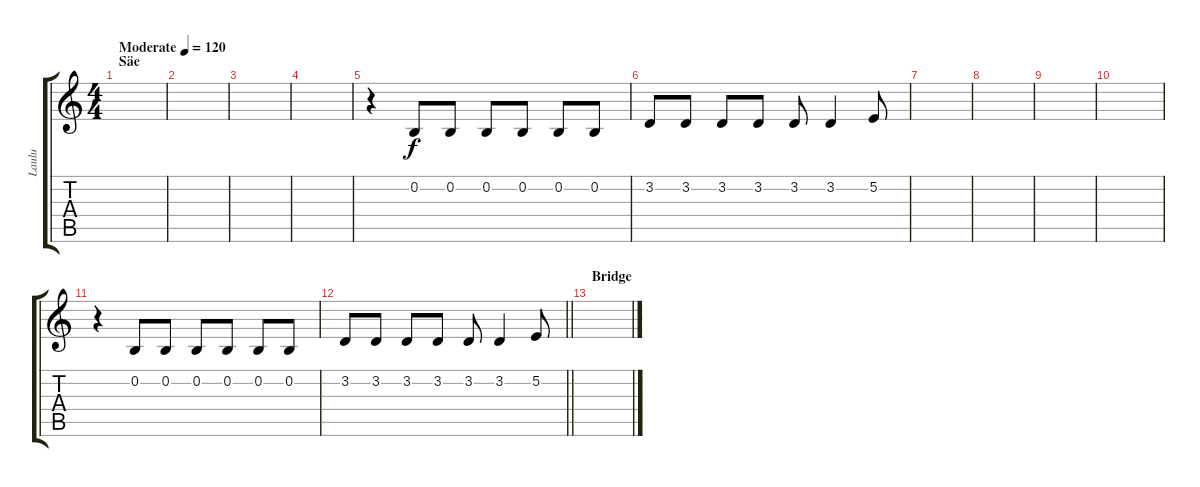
\track ("Laulu" "Laulu") {instrument violin}
\staff {score tabs}
\tuning (E4 B3 G3 D3 A2 E2) {hide}
\ts (4 4)
\section ("" "Säe")
\tempo (120 "Moderate")
\clef g2
\ks c
|
|
|
|
r.4 0.2.8 0.2.8 0.2.8 0.2.8 0.2.8 0.2.8 |
3.2.8 3.2.8 3.2.8 3.2.8 3.2.8 3.2.4 5.2.8 |
|
|
|
|
r.4 0.2.8 0.2.8 0.2.8 0.2.8 0.2.8 0.2.8 |
\barLineRight lightlight
3.2.8 3.2.8 3.2.8 3.2.8 3.2.8 3.2.4 5.2.8 |
\section ("" "Bridge")
